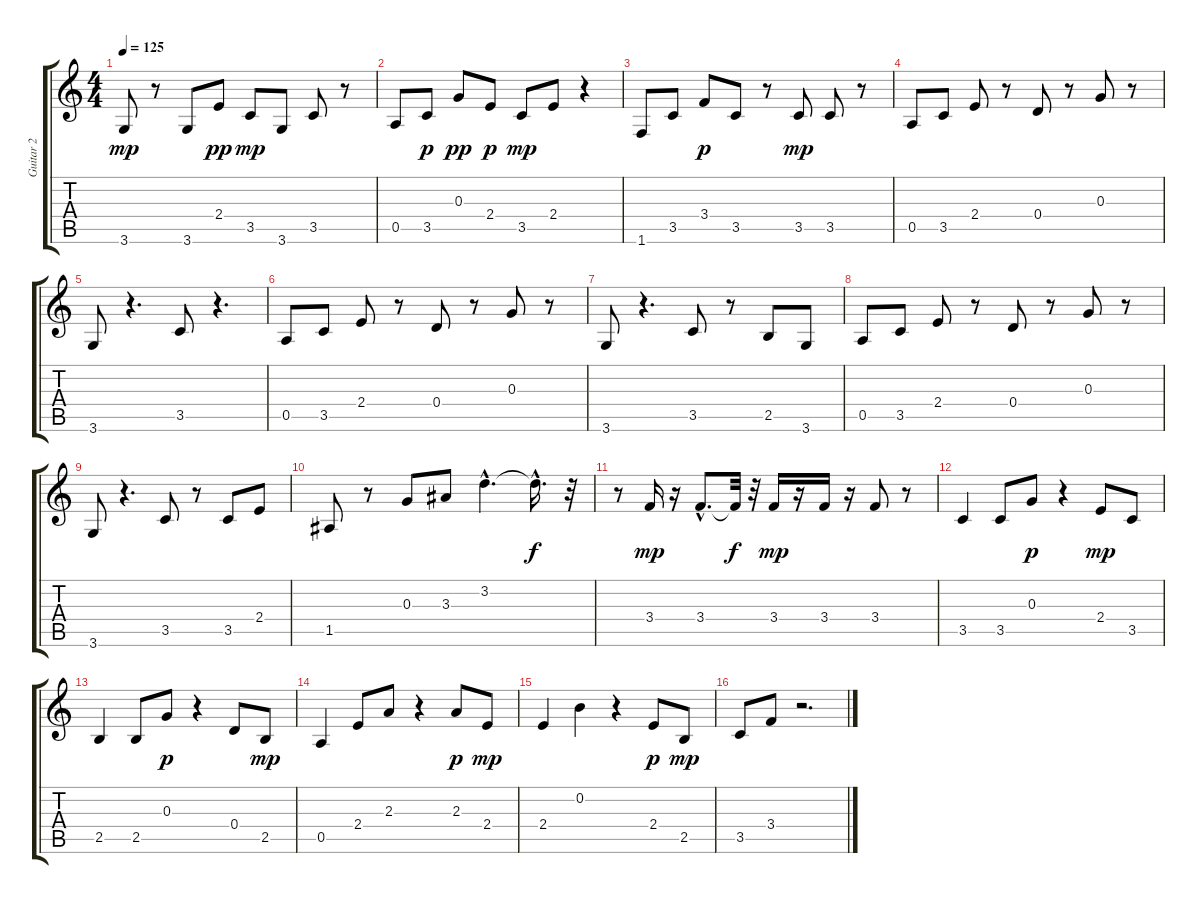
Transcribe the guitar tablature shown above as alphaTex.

\track ("Guitar 2" "Guitar 2") {instrument acousticguitarsteel}
\staff {score tabs}
\tuning (E4 B3 G3 D3 A2 E2) {hide}
\ts (4 4)
\tempo 125
\clef g2
\ks c
3.6.8{dy mp} r.8 3.6.8 2.4.8{dy pp} 3.5.8{dy mp} 3.6.8 3.5.8 r.8 |
0.5.8 3.5.8{dy p} 0.3.8{dy pp} 2.4.8{dy p} 3.5.8{dy mp} 2.4.8 r.4 |
1.6.8 3.5.8 3.4.8{dy p} 3.5.8 r.8 3.5.8{dy mp} 3.5.8 r.8 |
0.5.8 3.5.8 2.4.8 r.8 0.4.8 r.8 0.3.8 r.8 |
3.6.8 r.4{d} 3.5.8 r.4{d} |
0.5.8 3.5.8 2.4.8 r.8 0.4.8 r.8 0.3.8 r.8 |
3.6.8 r.4{d} 3.5.8 r.8 2.5.8 3.6.8 |
0.5.8 3.5.8 2.4.8 r.8 0.4.8 r.8 0.3.8 r.8 |
3.6.8 r.4{d} 3.5.8 r.8 3.5.8 2.4.8 |
1.5.8 r.8 0.3.8 3.3.8 3.2{hac}.4{d} 3.2{hac t}.16{d dy f} r.32 |
r.8 3.4.16{dy mp} r.16 3.4{hac}.8{d} 3.4{t}.32{dy f} r.32 3.4.16{dy mp} r.16 3.4.16 r.16 3.4.8 r.8 |
3.5.4 3.5.8 0.3.8{dy p} r.4 2.4.8{dy mp} 3.5.8 |
2.5.4 2.5.8 0.3.8{dy p} r.4 0.4.8 2.5.8{dy mp} |
0.5.4 2.4.8 2.3.8 r.4 2.3.8{dy p} 2.4.8{dy mp} |
2.4.4 0.2.4 r.4 2.4.8{dy p} 2.5.8{dy mp} |
3.5.8 3.4.8 r.2{d}
